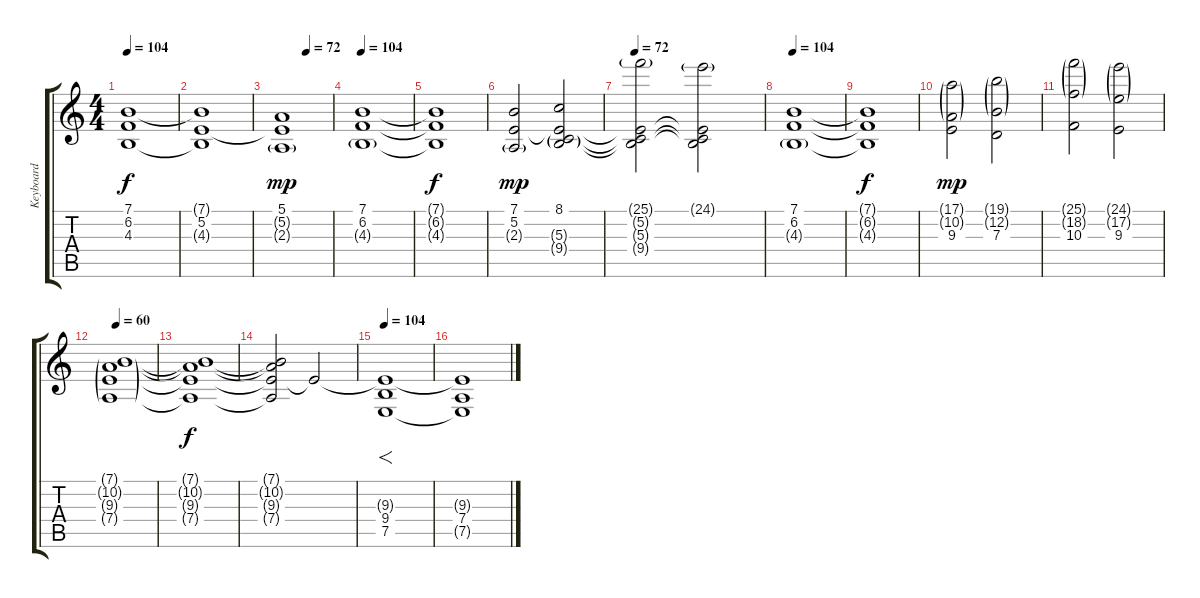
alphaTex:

\track ("Keyboard" "Keyboard") {instrument stringensemble2}
\staff {score tabs}
\tuning (E4 B3 G3 D3 A2 E2) {hide}
\ts (4 4)
\tempo 104
\clef g2
\ks c
(7.1{t} 6.2{t} 4.3{t}).1{dy f} |
(7.1{t} 5.2 4.3{t}).1 |
\tempo (72 0.5)
(5.1 5.2{t} 2.3{g}).1{dy mp} |
\tempo 104
(7.1 6.2 4.3{g}).1 |
(7.1{t} 6.2{t} 4.3{t}).1{dy f} |
(7.1 5.2 2.3{g}).2{dy mp} (8.1 5.2{t} 5.3{g} 9.4{g}).2 |
\tempo 72
(25.1{g} 5.2{t} 5.3{t} 9.4{t}).2 (24.1{g} 5.2{t} 5.3{t} 9.4{t}).2 |
\tempo 104
(7.1 6.2 4.3{g}).1 |
(7.1{t} 6.2{t} 4.3{t}).1{dy f} |
(17.1{g} 10.2{g} 9.3).2{dy mp} (19.1{g} 12.2{g} 7.3).2 |
(25.1{g} 18.2{g} 10.3).2 (24.1{g} 17.2{g} 9.3).2 |
\tempo 60
(7.1{g} 10.2{g} 9.3{g} 7.4{g}).1 |
(7.1{t} 10.2{t} 9.3{t} 7.4{t}).1{dy f} |
(7.1{t} 10.2{t} 9.3{t} 7.4{t}).2 9.3{t}.2 |
\tempo 104
(9.3{t} 9.4 7.5).1{f volume 5} |
(9.3{t} 7.4 7.5{t}).1
